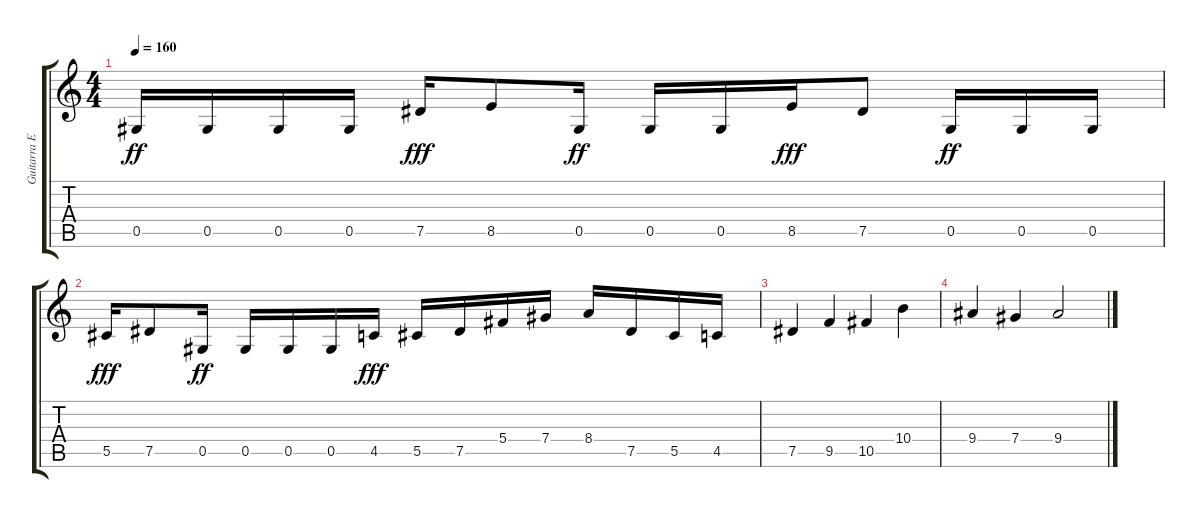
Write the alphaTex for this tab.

\track ("Guitarra Eb solo" "Guitarra E") {instrument overdrivenguitar}
\staff {score tabs}
\tuning (Eb4 Bb3 Gb3 Db3 Ab2 Eb2) {hide}
\ts (4 4)
\tempo 160
\clef g2
\ks c
0.5.16{dy ff} 0.5.16 0.5.16 0.5.16 7.5.16{dy fff} 8.5.8 0.5.16{dy ff} 0.5.16 0.5.16 8.5.16{dy fff} 7.5.8 0.5.16{dy ff} 0.5.16 0.5.16 |
5.5.16{dy fff} 7.5.8 0.5.16{dy ff} 0.5.16 0.5.16 0.5.16 4.5.16{dy fff} 5.5.16 7.5.16 5.4.16 7.4.16 8.4.16 7.5.16 5.5.16 4.5.16 |
7.5.4 9.5.4 10.5.4 10.4.4 |
9.4.4 7.4.4 9.4.2
